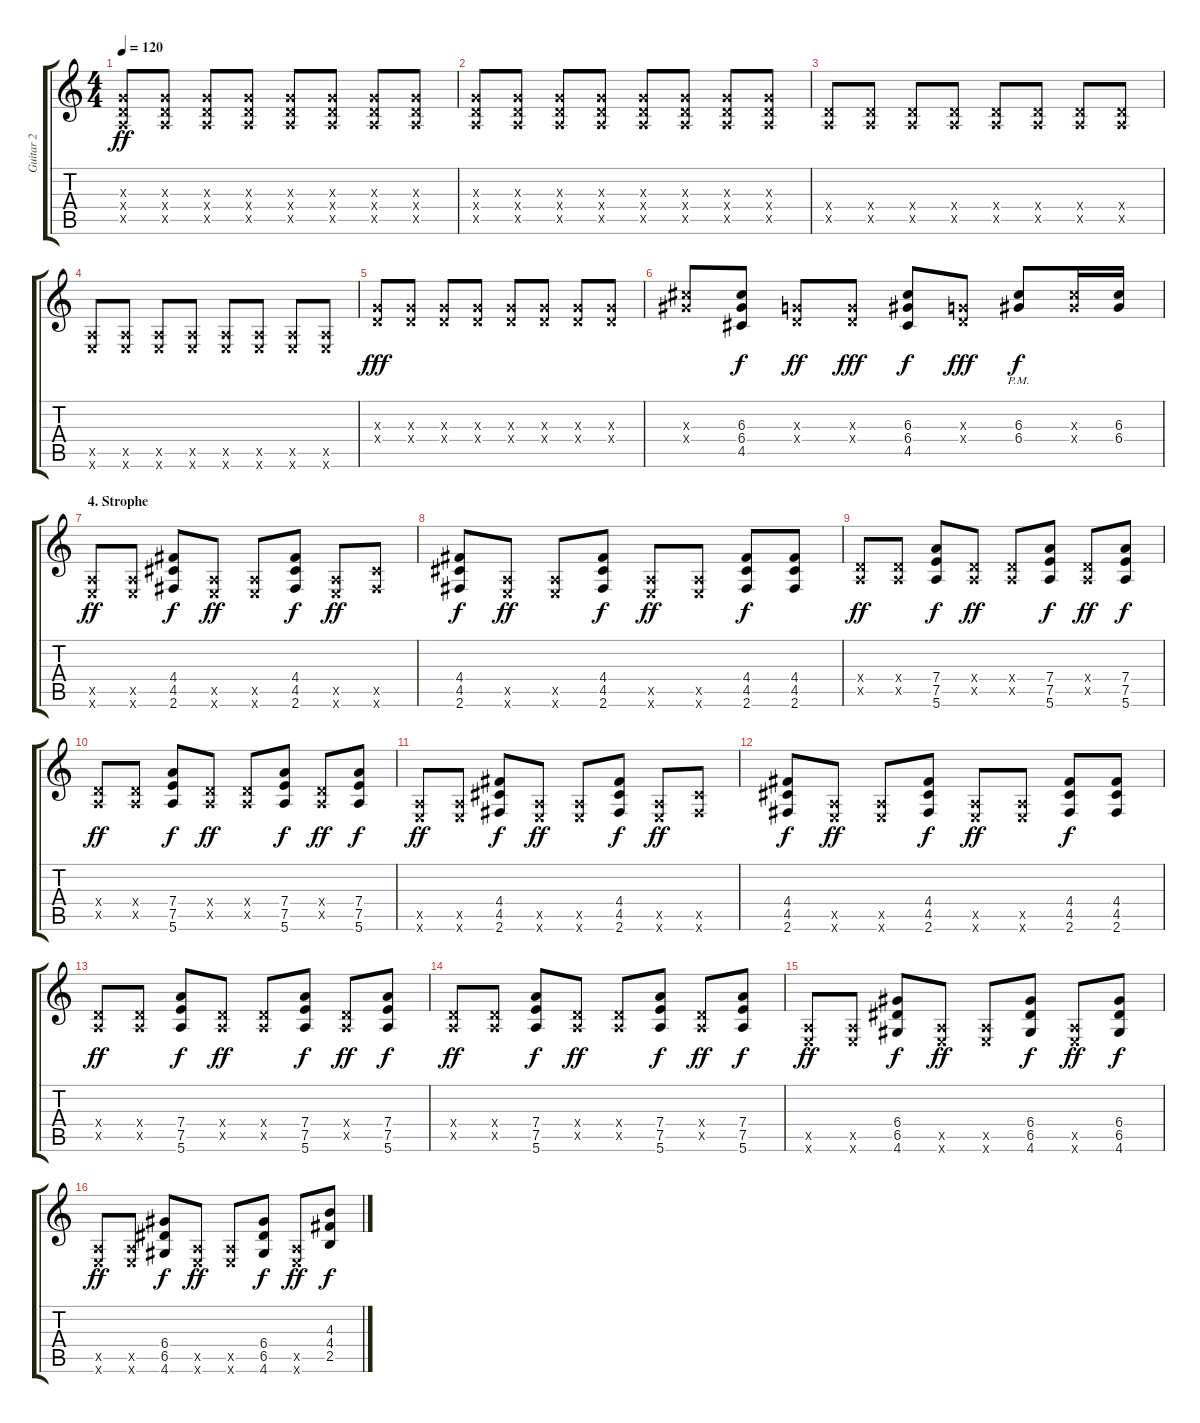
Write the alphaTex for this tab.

\track ("Guitar 2         R" "Guitar 2  ") {instrument distortionguitar}
\staff {score tabs}
\tuning (E4 B3 G3 D3 A2 E2) {hide}
\ts (4 4)
\tempo 120
\clef g2
\ks c
(0.3{x} 0.4{x} 0.5{x}).8{dy ff} (0.3{x} 0.4{x} 0.5{x}).8 (0.3{x} 0.4{x} 0.5{x}).8 (0.3{x} 0.4{x} 0.5{x}).8 (0.3{x} 0.4{x} 0.5{x}).8 (0.3{x} 0.4{x} 0.5{x}).8 (0.3{x} 0.4{x} 0.5{x}).8 (0.3{x} 0.4{x} 0.5{x}).8 |
(0.3{x} 0.4{x} 0.5{x}).8 (0.3{x} 0.4{x} 0.5{x}).8 (0.3{x} 0.4{x} 0.5{x}).8 (0.3{x} 0.4{x} 0.5{x}).8 (0.3{x} 0.4{x} 0.5{x}).8 (0.3{x} 0.4{x} 0.5{x}).8 (0.3{x} 0.4{x} 0.5{x}).8 (0.3{x} 0.4{x} 0.5{x}).8 |
(0.4{x} 0.5{x}).8 (0.4{x} 0.5{x}).8 (0.4{x} 0.5{x}).8 (0.4{x} 0.5{x}).8 (0.4{x} 0.5{x}).8 (0.4{x} 0.5{x}).8 (0.4{x} 0.5{x}).8 (0.4{x} 0.5{x}).8 |
(0.5{x} 0.6{x}).8 (0.5{x} 0.6{x}).8 (0.5{x} 0.6{x}).8 (0.5{x} 0.6{x}).8 (0.5{x} 0.6{x}).8 (0.5{x} 0.6{x}).8 (0.5{x} 0.6{x}).8 (0.5{x} 0.6{x}).8 |
(0.3{x} 0.4{x}).8{dy fff} (0.3{x} 0.4{x}).8 (0.3{x} 0.4{x}).8 (0.3{x} 0.4{x}).8 (0.3{x} 0.4{x}).8 (0.3{x} 0.4{x}).8 (0.3{x} 0.4{x}).8 (0.3{x} 0.4{x}).8 |
(6.3{x} 6.4{x}).8 (6.3 6.4 4.5).8{dy f} (0.3{x} 0.4{x}).8{dy ff} (0.3{x} 0.4{x}).8{dy fff} (6.3 6.4 4.5).8{dy f} (0.3{x} 0.4{x}).8{dy fff} (6.3{pm} 6.4{pm}).8{dy f} (6.3{x} 6.4{x}).16 (6.3 6.4).16 |
\section ("" "4. Strophe")
(0.5{x} 0.6{x}).8{dy ff} (0.5{x} 0.6{x}).8 (4.4 4.5 2.6).8{dy f} (0.5{x} 0.6{x}).8{dy ff} (0.5{x} 0.6{x}).8 (4.4 4.5 2.6).8{dy f} (0.5{x} 0.6{x}).8{dy ff} (4.5{x} 2.6{x}).8 |
(4.4 4.5 2.6).8{dy f} (0.5{x} 0.6{x}).8{dy ff} (0.5{x} 0.6{x}).8 (4.4 4.5 2.6).8{dy f} (0.5{x} 0.6{x}).8{dy ff} (0.5{x} 0.6{x}).8 (4.4 4.5 2.6).8{dy f} (4.4 4.5 2.6).8 |
(0.4{x} 0.5{x}).8{dy ff} (0.4{x} 0.5{x}).8 (7.4 7.5 5.6).8{dy f} (0.4{x} 0.5{x}).8{dy ff} (0.4{x} 0.5{x}).8 (7.4 7.5 5.6).8{dy f} (0.4{x} 0.5{x}).8{dy ff} (7.4 7.5 5.6).8{dy f} |
(0.4{x} 0.5{x}).8{dy ff} (0.4{x} 0.5{x}).8 (7.4 7.5 5.6).8{dy f} (0.4{x} 0.5{x}).8{dy ff} (0.4{x} 0.5{x}).8 (7.4 7.5 5.6).8{dy f} (0.4{x} 0.5{x}).8{dy ff} (7.4 7.5 5.6).8{dy f} |
(0.5{x} 0.6{x}).8{dy ff} (0.5{x} 0.6{x}).8 (4.4 4.5 2.6).8{dy f} (0.5{x} 0.6{x}).8{dy ff} (0.5{x} 0.6{x}).8 (4.4 4.5 2.6).8{dy f} (0.5{x} 0.6{x}).8{dy ff} (4.5{x} 2.6{x}).8 |
(4.4 4.5 2.6).8{dy f} (0.5{x} 0.6{x}).8{dy ff} (0.5{x} 0.6{x}).8 (4.4 4.5 2.6).8{dy f} (0.5{x} 0.6{x}).8{dy ff} (0.5{x} 0.6{x}).8 (4.4 4.5 2.6).8{dy f} (4.4 4.5 2.6).8 |
(0.4{x} 0.5{x}).8{dy ff} (0.4{x} 0.5{x}).8 (7.4 7.5 5.6).8{dy f} (0.4{x} 0.5{x}).8{dy ff} (0.4{x} 0.5{x}).8 (7.4 7.5 5.6).8{dy f} (0.4{x} 0.5{x}).8{dy ff} (7.4 7.5 5.6).8{dy f} |
(0.4{x} 0.5{x}).8{dy ff} (0.4{x} 0.5{x}).8 (7.4 7.5 5.6).8{dy f} (0.4{x} 0.5{x}).8{dy ff} (0.4{x} 0.5{x}).8 (7.4 7.5 5.6).8{dy f} (0.4{x} 0.5{x}).8{dy ff} (7.4 7.5 5.6).8{dy f} |
(0.5{x} 0.6{x}).8{dy ff} (0.5{x} 0.6{x}).8 (6.4 6.5 4.6).8{dy f} (0.5{x} 0.6{x}).8{dy ff} (0.5{x} 0.6{x}).8 (6.4 6.5 4.6).8{dy f} (0.5{x} 0.6{x}).8{dy ff} (6.4 6.5 4.6).8{dy f} |
(0.5{x} 0.6{x}).8{dy ff} (0.5{x} 0.6{x}).8 (6.4 6.5 4.6).8{dy f} (0.5{x} 0.6{x}).8{dy ff} (0.5{x} 0.6{x}).8 (6.4 6.5 4.6).8{dy f} (0.5{x} 0.6{x}).8{dy ff} (4.3 4.4 2.5).8{dy f}
